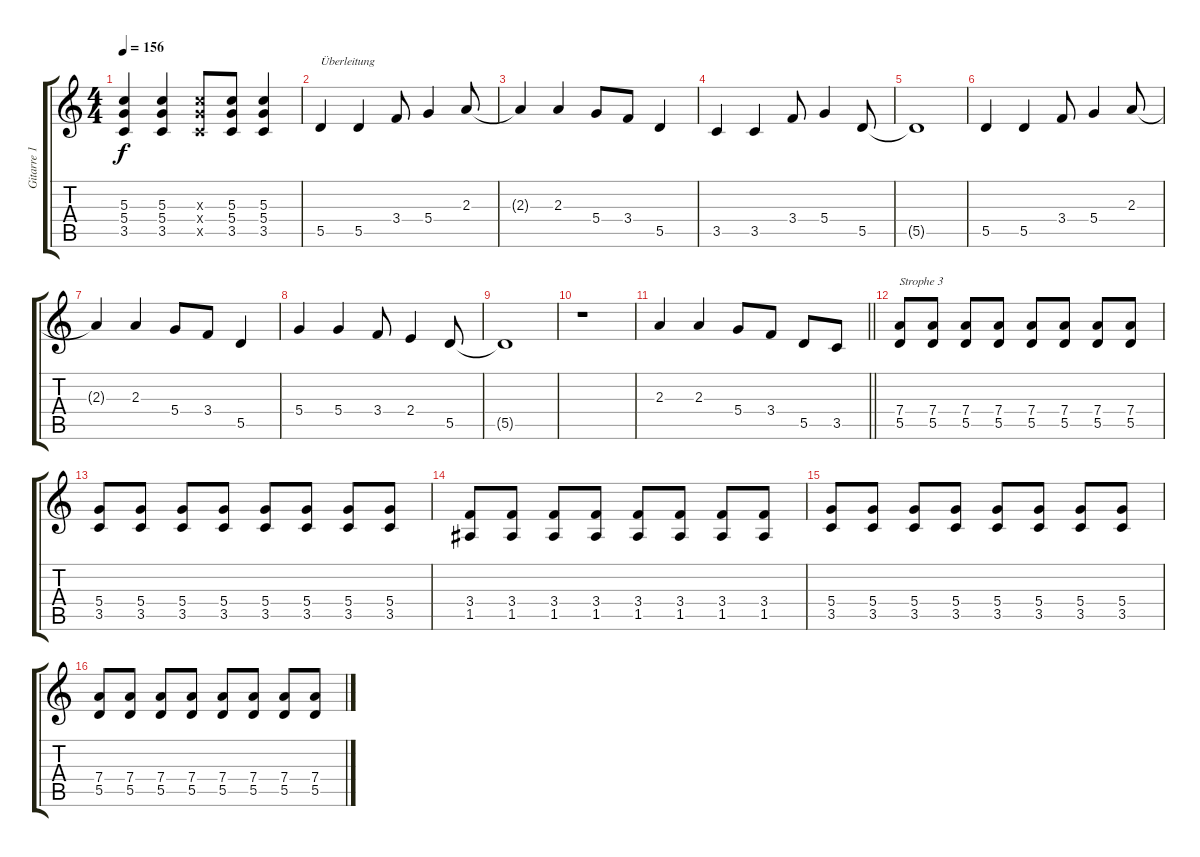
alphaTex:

\track ("Gitarre 1" "Gitarre 1") {instrument overdrivenguitar}
\staff {score tabs}
\tuning (E4 B3 G3 D3 A2 E2) {hide}
\ts (4 4)
\tempo 156
\clef g2
\ks c
(5.3 5.4 3.5).4{dy f} (5.3 5.4 3.5).4 (5.3{x} 5.4{x} 3.5{x}).8 (5.3 5.4 3.5).8 (5.3 5.4 3.5).4 |
5.5.4{txt "Überleitung"} 5.5.4 3.4.8 5.4.4 2.3.8 |
2.3{t}.4 2.3.4 5.4.8 3.4.8 5.5.4 |
3.5.4 3.5.4 3.4.8 5.4.4 5.5.8 |
5.5{t}.1 |
5.5.4 5.5.4 3.4.8 5.4.4 2.3.8 |
2.3{t}.4 2.3.4 5.4.8 3.4.8 5.5.4 |
5.4.4 5.4.4 3.4.8 2.4.4 5.5.8 |
5.5{t}.1 |
r.1 |
\barLineRight lightlight
2.3.4 2.3.4 5.4.8 3.4.8 5.5.8 3.5.8 |
(7.4 5.5).8{txt "Strophe 3"} (7.4 5.5).8 (7.4 5.5).8 (7.4 5.5).8 (7.4 5.5).8 (7.4 5.5).8 (7.4 5.5).8 (7.4 5.5).8 |
(5.4 3.5).8 (5.4 3.5).8 (5.4 3.5).8 (5.4 3.5).8 (5.4 3.5).8 (5.4 3.5).8 (5.4 3.5).8 (5.4 3.5).8 |
(3.4 1.5).8 (3.4 1.5).8 (3.4 1.5).8 (3.4 1.5).8 (3.4 1.5).8 (3.4 1.5).8 (3.4 1.5).8 (3.4 1.5).8 |
(5.4 3.5).8 (5.4 3.5).8 (5.4 3.5).8 (5.4 3.5).8 (5.4 3.5).8 (5.4 3.5).8 (5.4 3.5).8 (5.4 3.5).8 |
(7.4 5.5).8 (7.4 5.5).8 (7.4 5.5).8 (7.4 5.5).8 (7.4 5.5).8 (7.4 5.5).8 (7.4 5.5).8 (7.4 5.5).8
